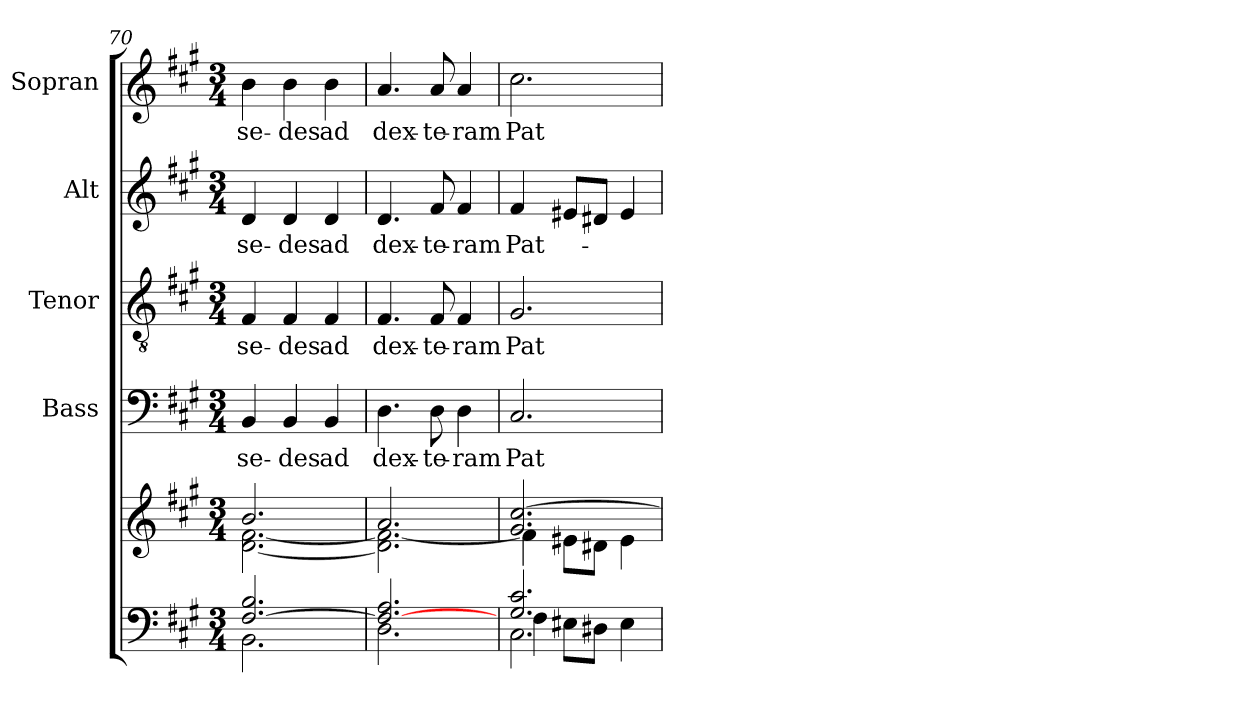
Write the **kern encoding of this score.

**kern	**kern	**kern	**text	**kern	**text	**kern	**text	**kern	**text
*part5	*part5	*part4	*part4	*part3	*part3	*part2	*part2	*part1	*part1
*staff6	*staff5	*staff4	*staff4	*staff3	*staff3	*staff2	*staff2	*staff1	*staff1
*	*	*I"Bass	*	*I"Tenor	*	*I"Alt	*	*I"Sopran	*
*	*	*I'B.	*	*I'T.	*	*I'A.	*	*I'S.	*
*clefF4	*clefG2	*clefF4	*	*clefGv2	*	*clefG2	*	*clefG2	*
*k[f#c#g#]	*k[f#c#g#]	*k[f#c#g#]	*	*k[f#c#g#]	*	*k[f#c#g#]	*	*k[f#c#g#]	*
*A:	*A:	*A:	*	*A:	*	*A:	*	*A:	*
*M3/4	*M3/4	*M3/4	*	*M3/4	*	*M3/4	*	*M3/4	*
=70	=70	=70	=70	=70	=70	=70	=70	=70	=70
*^	*^	*	*	*	*	*	*	*	*
!	!	!	!	!	!LO:LY:b	!	!LO:LY:b	!	!LO:LY:b	!	!LO:LY:b
[>2.F#/ 2.B/	2.BB\	2.b/	[<2.d\ [<2.f#\	4BB/	se-	4F#/	se-	4d/	se-	4b\	se-
!	!	!	!	!	!LO:LY:b	!	!LO:LY:b	!	!LO:LY:b	!	!LO:LY:b
.	.	.	.	4BB/	-des	4F#/	-des	4d/	-des	4b\	-des
!	!	!	!	!	!LO:LY:b	!	!LO:LY:b	!	!LO:LY:b	!	!LO:LY:b
.	.	.	.	4BB/	ad	4F#/	ad	4d/	ad	4b\	ad
!!LO:LB:g=z
=71	=71	=71	=71	=71	=71	=71	=71	=71	=71	=71	=71
!	!	!	!	!	!LO:LY:b	!	!LO:LY:b	!	!LO:LY:b	!	!LO:LY:b
2.F#/_ 2.A/	2.D\	2.a/	2.d\] 2.f#\_	4.D\	dex-	4.F#/	dex-	4.d/	dex-	4.a/	dex-
!	!	!	!	!	!LO:LY:b	!	!LO:LY:b	!	!LO:LY:b	!	!LO:LY:b
.	.	.	.	8D\	-te-	8F#/	-te-	8f#/	-te-	8a/	-te-
!	!	!	!	!	!LO:LY:b	!	!LO:LY:b	!	!LO:LY:b	!	!LO:LY:b
.	.	.	.	4D\	-ram	4F#/	-ram	4f#/	-ram	4a/	-ram
=72	=72	=72	=72	=72	=72	=72	=72	=72	=72	=72	=72
*	*^	*	*	*	*	*	*	*	*	*	*
!	!	!	!	!	!	!LO:LY:b	!	!LO:LY:b	!	!LO:LY:b	!	!LO:LY:b
2.G#/ 2.c#/	2.C#\	4F#\	2.g#/ [>2.cc#/	4f#\]	2.C#/	Pat-	2.G#/	Pat-	4f#/	Pat-	2.cc#\	Pat-
.	.	8E#X\L	.	8e#X\L	.	.	.	.	8e#X/L	.	.	.
.	.	8D#X\J	.	8d#X\J	.	.	.	.	8d#X/J	.	.	.
.	.	4E#\	.	4e#\	.	.	.	.	4e#/	.	.	.
*v	*v	*v	*	*	*	*	*	*	*	*	*	*
*	*v	*v	*	*	*	*	*	*	*	*
=	=	=	=	=	=	=	=	=	=
*-	*-	*-	*-	*-	*-	*-	*-	*-	*-
